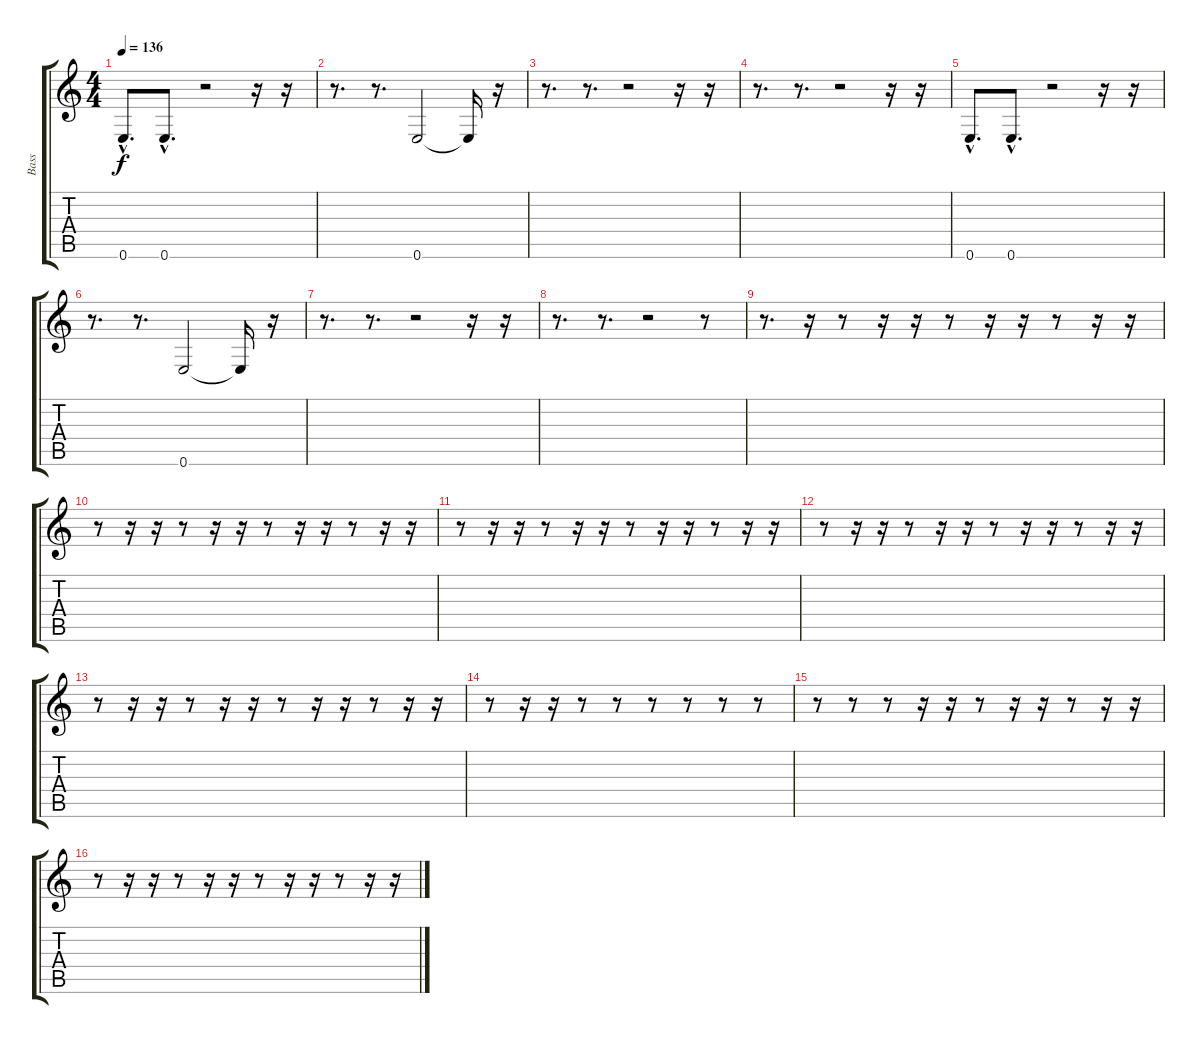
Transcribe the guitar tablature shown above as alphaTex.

\track ("Bass" "Bass") {instrument electricbassfinger}
\staff {score tabs}
\tuning (E4 B3 G3 D3 A2 E2) {hide}
\ts (4 4)
\tempo 136
\clef g2
\ks c
0.6{hac}.8{d dy f} 0.6{hac}.8{d} r.2 r.16 r.16 |
r.8{d} r.8{d} 0.6.2 0.6{t}.16 r.16 |
r.8{d} r.8{d} r.2 r.16 r.16 |
r.8{d} r.8{d} r.2 r.16 r.16 |
0.6{hac}.8{d} 0.6{hac}.8{d} r.2 r.16 r.16 |
r.8{d} r.8{d} 0.6.2 0.6{t}.16 r.16 |
r.8{d} r.8{d} r.2 r.16 r.16 |
r.8{d} r.8{d} r.2 r.8 |
r.8{d} r.16 r.8 r.16 r.16 r.8 r.16 r.16 r.8 r.16 r.16 |
r.8 r.16 r.16 r.8 r.16 r.16 r.8 r.16 r.16 r.8 r.16 r.16 |
r.8 r.16 r.16 r.8 r.16 r.16 r.8 r.16 r.16 r.8 r.16 r.16 |
r.8 r.16 r.16 r.8 r.16 r.16 r.8 r.16 r.16 r.8 r.16 r.16 |
r.8 r.16 r.16 r.8 r.16 r.16 r.8 r.16 r.16 r.8 r.16 r.16 |
r.8 r.16 r.16 r.8 r.8 r.8 r.8 r.8 r.8 |
r.8 r.8 r.8 r.16 r.16 r.8 r.16 r.16 r.8 r.16 r.16 |
r.8 r.16 r.16 r.8 r.16 r.16 r.8 r.16 r.16 r.8 r.16 r.16
